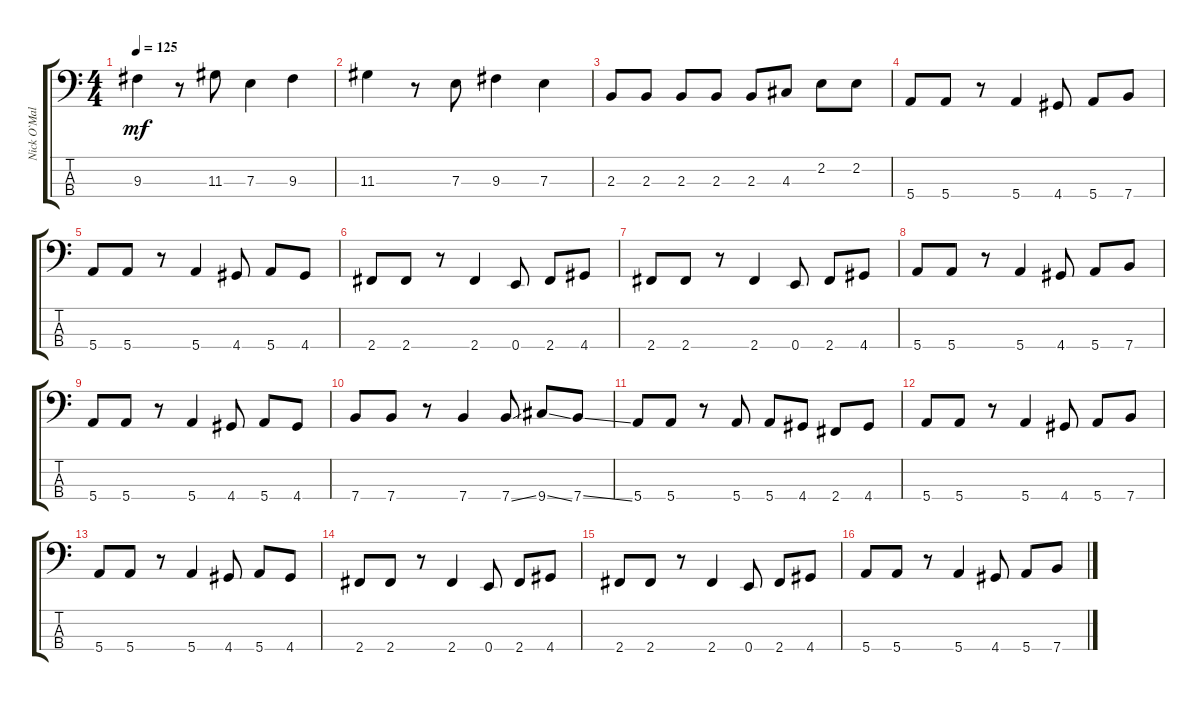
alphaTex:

\track ("Nick O`Malley" "Nick O`Mal") {instrument electricbasspick}
\staff {score tabs}
\tuning (G2 D2 A1 E1) {hide}
\ts (4 4)
\tempo 125
\clef f4
\ks c
9.3.4{dy mf} r.8 11.3.8 7.3.4 9.3.4 |
11.3.4 r.8 7.3.8 9.3.4 7.3.4 |
2.3.8 2.3.8 2.3.8 2.3.8 2.3.8 4.3.8 2.2.8 2.2.8 |
5.4.8 5.4.8 r.8 5.4.4 4.4.8 5.4.8 7.4.8 |
5.4.8 5.4.8 r.8 5.4.4 4.4.8 5.4.8 4.4.8 |
2.4.8 2.4.8 r.8 2.4.4 0.4.8 2.4.8 4.4.8 |
2.4.8 2.4.8 r.8 2.4.4 0.4.8 2.4.8 4.4.8 |
5.4.8 5.4.8 r.8 5.4.4 4.4.8 5.4.8 7.4.8 |
5.4.8 5.4.8 r.8 5.4.4 4.4.8 5.4.8 4.4.8 |
7.4.8 7.4.8 r.8 7.4.4 7.4{ss}.8 9.4{ss}.8 7.4{ss}.8 |
5.4.8 5.4.8 r.8 5.4.8 5.4.8 4.4.8 2.4.8 4.4.8 |
5.4.8 5.4.8 r.8 5.4.4 4.4.8 5.4.8 7.4.8 |
5.4.8 5.4.8 r.8 5.4.4 4.4.8 5.4.8 4.4.8 |
2.4.8 2.4.8 r.8 2.4.4 0.4.8 2.4.8 4.4.8 |
2.4.8 2.4.8 r.8 2.4.4 0.4.8 2.4.8 4.4.8 |
5.4.8 5.4.8 r.8 5.4.4 4.4.8 5.4.8 7.4.8
